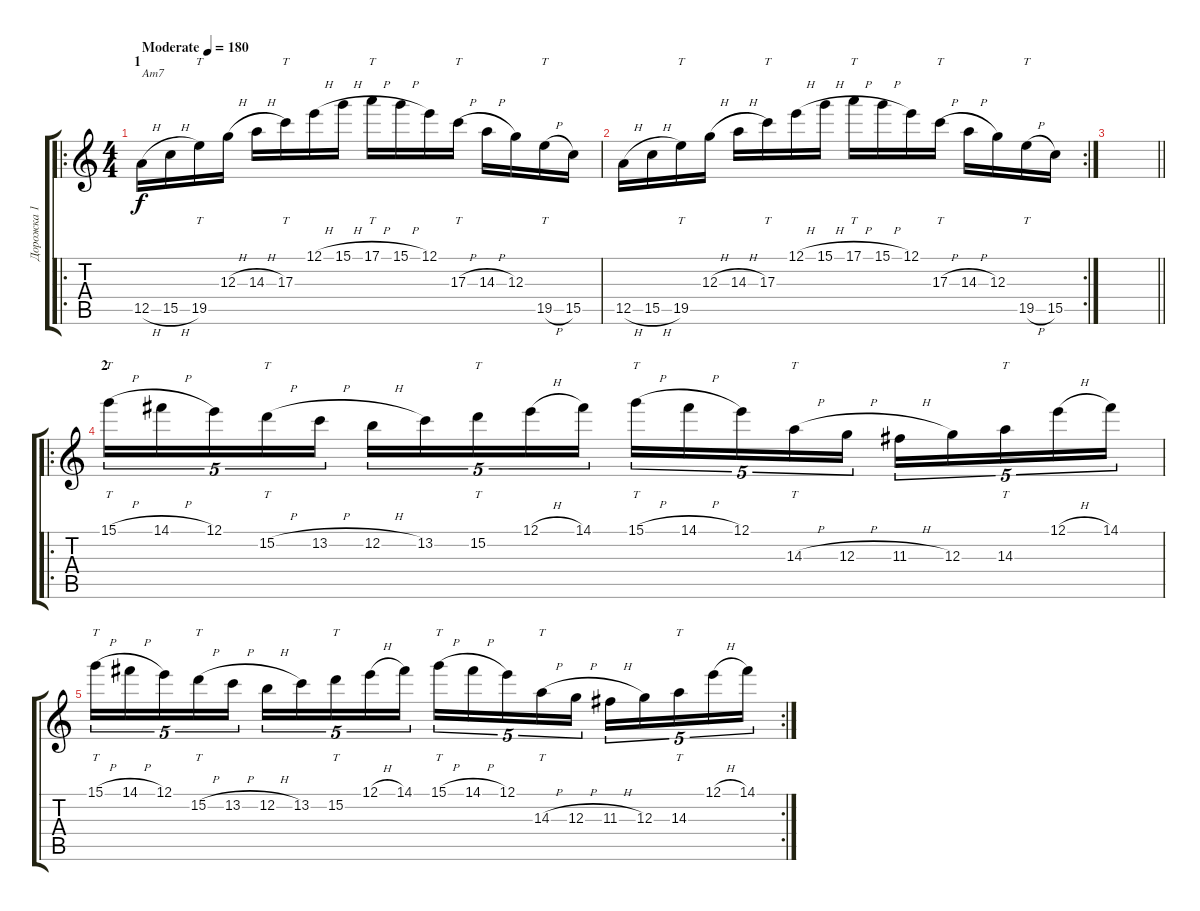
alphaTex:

\track ("Дорожка 1" "Дорожка 1") {instrument overdrivenguitar}
\staff {score tabs}
\tuning (E4 B3 G3 D3 A2 E2) {hide}
\ro
\ts (4 4)
\section ("" "1")
\tempo (180 "Moderate")
\clef g2
\ks c
12.5{h}.16{txt "Am7" dy f instrument overdrivenguitar} 15.5{h}.16 19.5.16{tt} 12.3{h}.16 14.3{h}.16 17.3.16{tt} 12.1{h}.16 15.1{h}.16 17.1{h}.16{tt} 15.1{h}.16 12.1.16 17.3{h}.16{tt} 14.3{h}.16 12.3.16 19.5{h}.16{tt} 15.5.16 |
\rc 2
12.5{h}.16 15.5{h}.16 19.5.16{tt} 12.3{h}.16 14.3{h}.16 17.3.16{tt} 12.1{h}.16 15.1{h}.16 17.1{h}.16{tt} 15.1{h}.16 12.1.16 17.3{h}.16{tt} 14.3{h}.16 12.3.16 19.5{h}.16{tt} 15.5.16 |
\barLineRight lightlight
|
\ro
\section ("" "2")
15.1{h}.16{tt tu (5 4)} 14.1{h}.16{tu (5 4)} 12.1.16{tu (5 4)} 15.2{h}.16{tt tu (5 4)} 13.2{h}.16{tu (5 4)} 12.2{h}.16{tu (5 4)} 13.2.16{tu (5 4)} 15.2.16{tt tu (5 4)} 12.1{h}.16{tu (5 4)} 14.1.16{tu (5 4)} 15.1{h}.16{tt tu (5 4)} 14.1{h}.16{tu (5 4)} 12.1.16{tu (5 4)} 14.3{h}.16{tt tu (5 4)} 12.3{h}.16{tu (5 4)} 11.3{h}.16{tu (5 4)} 12.3.16{tu (5 4)} 14.3.16{tt tu (5 4)} 12.1{h}.16{tu (5 4)} 14.1.16{tu (5 4)} |
\rc 2
15.1{h}.16{tt tu (5 4)} 14.1{h}.16{tu (5 4)} 12.1.16{tu (5 4)} 15.2{h}.16{tt tu (5 4)} 13.2{h}.16{tu (5 4)} 12.2{h}.16{tu (5 4)} 13.2.16{tu (5 4)} 15.2.16{tt tu (5 4)} 12.1{h}.16{tu (5 4)} 14.1.16{tu (5 4)} 15.1{h}.16{tt tu (5 4)} 14.1{h}.16{tu (5 4)} 12.1.16{tu (5 4)} 14.3{h}.16{tt tu (5 4)} 12.3{h}.16{tu (5 4)} 11.3{h}.16{tu (5 4)} 12.3.16{tu (5 4)} 14.3.16{tt tu (5 4)} 12.1{h}.16{tu (5 4)} 14.1.16{tu (5 4)}
